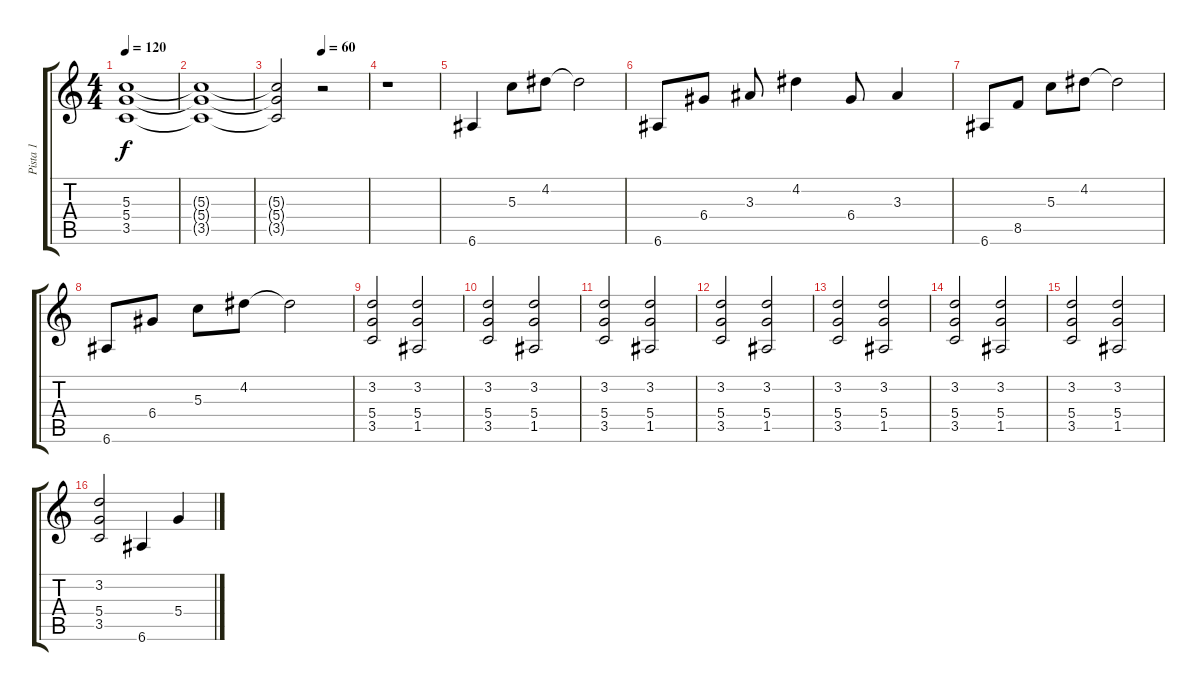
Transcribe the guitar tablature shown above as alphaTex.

\track ("Pista 1" "Pista 1") {instrument acousticguitarnylon}
\staff {score tabs}
\tuning (E4 B3 G3 D3 A2 E2) {hide}
\ts (4 4)
\tempo 120
\clef g2
\ks c
(5.3{t} 5.4{t} 3.5{t}).1{dy f} |
(5.3{t} 5.4{t} 3.5{t}).1 |
\tempo (60 0.5)
(5.3{t} 5.4{t} 3.5{t}).2 r.2 |
r.1 |
6.6.4{volume 10} 5.3.8 4.2.8 4.2{t}.2 |
6.6.8 6.4.8 3.3.8 4.2.4 6.4.8 3.3.4 |
6.6.8 8.5.8 5.3.8 4.2.8 4.2{t}.2 |
6.6.8 6.4.8 5.3.8 4.2.8 4.2{t}.2 |
(3.2 5.4 3.5).2{volume 13} (3.2 5.4 1.5).2 |
(3.2 5.4 3.5).2 (3.2 5.4 1.5).2 |
(3.2 5.4 3.5).2 (3.2 5.4 1.5).2 |
(3.2 5.4 3.5).2 (3.2 5.4 1.5).2 |
(3.2 5.4 3.5).2 (3.2 5.4 1.5).2 |
(3.2 5.4 3.5).2 (3.2 5.4 1.5).2 |
(3.2 5.4 3.5).2 (3.2 5.4 1.5).2 |
(3.2 5.4 3.5).2 6.6.4 5.4.4
